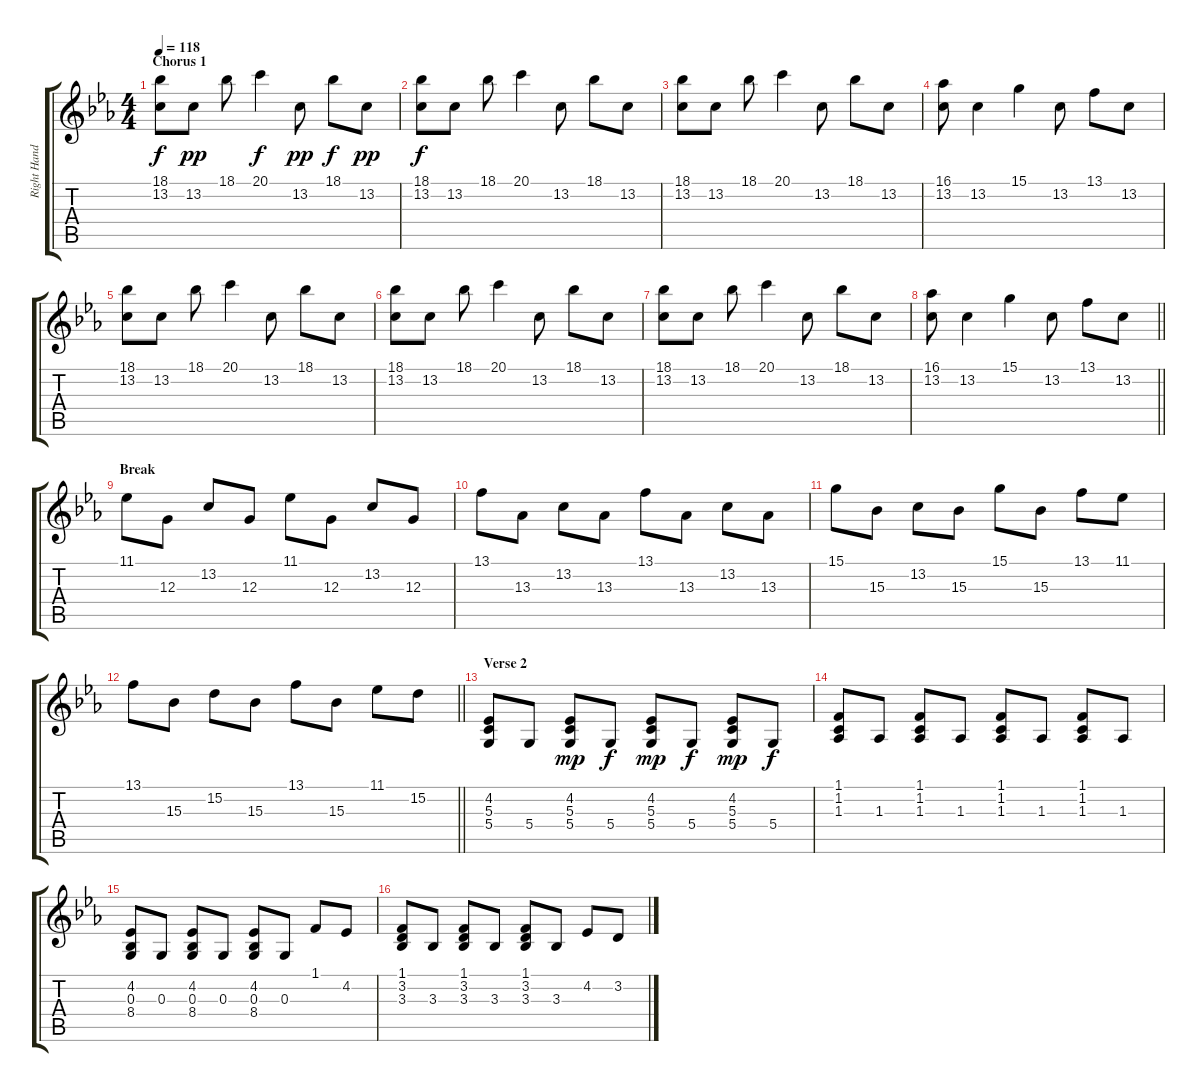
\track ("Right Hand" "Right Hand") {instrument electricgrandpiano}
\staff {score tabs}
\tuning (E4 B3 G3 D3 A2 E2) {hide}
\ts (4 4)
\section ("" "Chorus 1")
\tempo 118
\clef g2
\ks eb
(18.1 13.2).8{dy f} 13.2.8{dy pp} 18.1.8 20.1.4{dy f} 13.2.8{dy pp} 18.1.8{dy f} 13.2.8{dy pp} |
(18.1 13.2).8{dy f} 13.2.8 18.1.8 20.1.4 13.2.8 18.1.8 13.2.8 |
(18.1 13.2).8 13.2.8 18.1.8 20.1.4 13.2.8 18.1.8 13.2.8 |
(16.1 13.2).8 13.2.4 15.1.4 13.2.8 13.1.8 13.2.8 |
(18.1 13.2).8 13.2.8 18.1.8 20.1.4 13.2.8 18.1.8 13.2.8 |
(18.1 13.2).8 13.2.8 18.1.8 20.1.4 13.2.8 18.1.8 13.2.8 |
(18.1 13.2).8 13.2.8 18.1.8 20.1.4 13.2.8 18.1.8 13.2.8 |
\barLineRight lightlight
(16.1 13.2).8 13.2.4 15.1.4 13.2.8 13.1.8 13.2.8 |
\section ("" "Break")
11.1.8 12.3.8 13.2.8 12.3.8 11.1.8 12.3.8 13.2.8 12.3.8 |
13.1.8 13.3.8 13.2.8 13.3.8 13.1.8 13.3.8 13.2.8 13.3.8 |
15.1.8 15.3.8 13.2.8 15.3.8 15.1.8 15.3.8 13.1.8 11.1.8 |
\barLineRight lightlight
13.1.8 15.3.8 15.2.8 15.3.8 13.1.8 15.3.8 11.1.8 15.2.8 |
\section ("" "Verse 2")
(4.2 5.3 5.4).8 5.4.8 (4.2 5.3 5.4).8{dy mp} 5.4.8{dy f} (4.2 5.3 5.4).8{dy mp} 5.4.8{dy f} (4.2 5.3 5.4).8{dy mp} 5.4.8{dy f} |
(1.1 1.2 1.3).8 1.3.8 (1.1 1.2 1.3).8 1.3.8 (1.1 1.2 1.3).8 1.3.8 (1.1 1.2 1.3).8 1.3.8 |
(4.2 0.3 8.4).8 0.3.8 (4.2 0.3 8.4).8 0.3.8 (4.2 0.3 8.4).8 0.3.8 1.1.8 4.2.8 |
(1.1 3.2 3.3).8 3.3.8 (1.1 3.2 3.3).8 3.3.8 (1.1 3.2 3.3).8 3.3.8 4.2.8 3.2.8
